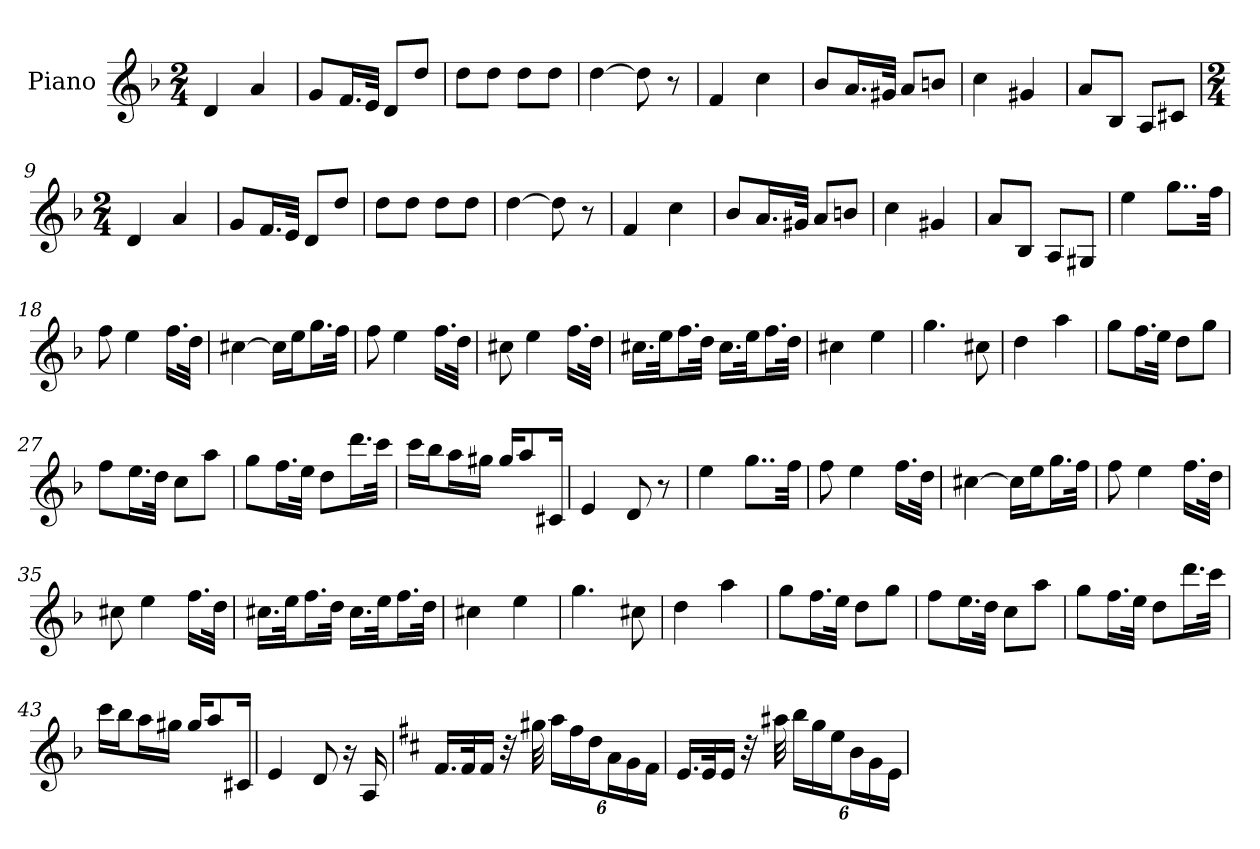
**kern
*part1
*staff1
*I"Piano
*I'Pno
*clefG2
*k[b-]
*d:
*M2/4
*MM60
=1
4d
4a
=2
8g/L
16.f/L
32e/JJk
8d/L
8dd/J
=3
8dd\L
8dd\J
8dd\L
8dd\J
=4
[4dd
8dd]
8r
=5
4f
4cc
=6
8b-/L
16.a/L
32g#X/JJk
8a/L
8bn/J
=7
4cc
4g#X
=8
8a/L
8B-/J
8A/L
8c#X/J
=9
*M2/4
4d
4a
=10
8g/L
16.f/L
32e/JJk
8d/L
8dd/J
=11
8dd\L
8dd\J
8dd\L
8dd\J
=12
[4dd
8dd]
8r
=13
4f
4cc
=14
8b-/L
16.a/L
32g#X/JJk
8a/L
8bn/J
=15
4cc
4g#X
=16
8a/L
8B-/J
8A/L
8G#X/J
=17
4ee
8..gg\L
32ff\Jkk
=18
8ff
4ee
16.ff\LL
32dd\JJk
=19
[4cc#X
16cc#\LL]
16ee\J
16.gg\L
32ff\JJk
=20
8ff
4ee
16.ff\LL
32dd\JJk
=21
8cc#X
4ee
16.ff\LL
32dd\JJk
=22
16.cc#X\LL
32ee\Jk
16.ff\L
32dd\JJk
16.cc#\LL
32ee\Jk
16.ff\L
32dd\JJk
=23
4cc#X
4ee
=24
4.gg
8cc#X
=25
4dd
4aa
=26
8gg\L
16.ff\L
32ee\JJk
8dd\L
8gg\J
=27
8ff\L
16.ee\L
32dd\JJk
8cc\L
8aa\J
=28
8gg\L
16.ff\L
32ee\JJk
8dd\L
16.ddd\L
32ccc\JJk
=29
16ccc\LL
16bb-\J
16aa\L
16gg#X\JJ
16gg#/KL
8aa/
16c#X/Jk
=30
4e
8d
8r
=31
4ee
8..gg\L
32ff\Jkk
=32
8ff
4ee
16.ff\LL
32dd\JJk
=33
[4cc#X
16cc#\LL]
16ee\J
16.gg\L
32ff\JJk
=34
8ff
4ee
16.ff\LL
32dd\JJk
=35
8cc#X
4ee
16.ff\LL
32dd\JJk
=36
16.cc#X\LL
32ee\Jk
16.ff\L
32dd\JJk
16.cc#\LL
32ee\Jk
16.ff\L
32dd\JJk
=37
4cc#X
4ee
=38
4.gg
8cc#X
=39
4dd
4aa
=40
8gg\L
16.ff\L
32ee\JJk
8dd\L
8gg\J
=41
8ff\L
16.ee\L
32dd\JJk
8cc\L
8aa\J
=42
8gg\L
16.ff\L
32ee\JJk
8dd\L
16.ddd\L
32ccc\JJk
=43
16ccc\LL
16bb-\J
16aa\L
16gg#X\JJ
16gg#/KL
8aa/
16c#X/Jk
=44
4e
8d
16r
16A
=45
*k[f#c#]
*D:
16.f#/LL
32f#/k
16f#/JJ
32r
32gg#X
24aa\LL
24ff#\
24dd\J
24a\L
24g\
24f#\JJ
=46
16.e/LL
32e/k
16e/JJ
32r
32aa#X
24bb\LL
24gg\
24ee\J
24b\L
24g\
24e\JJ
=
*-
